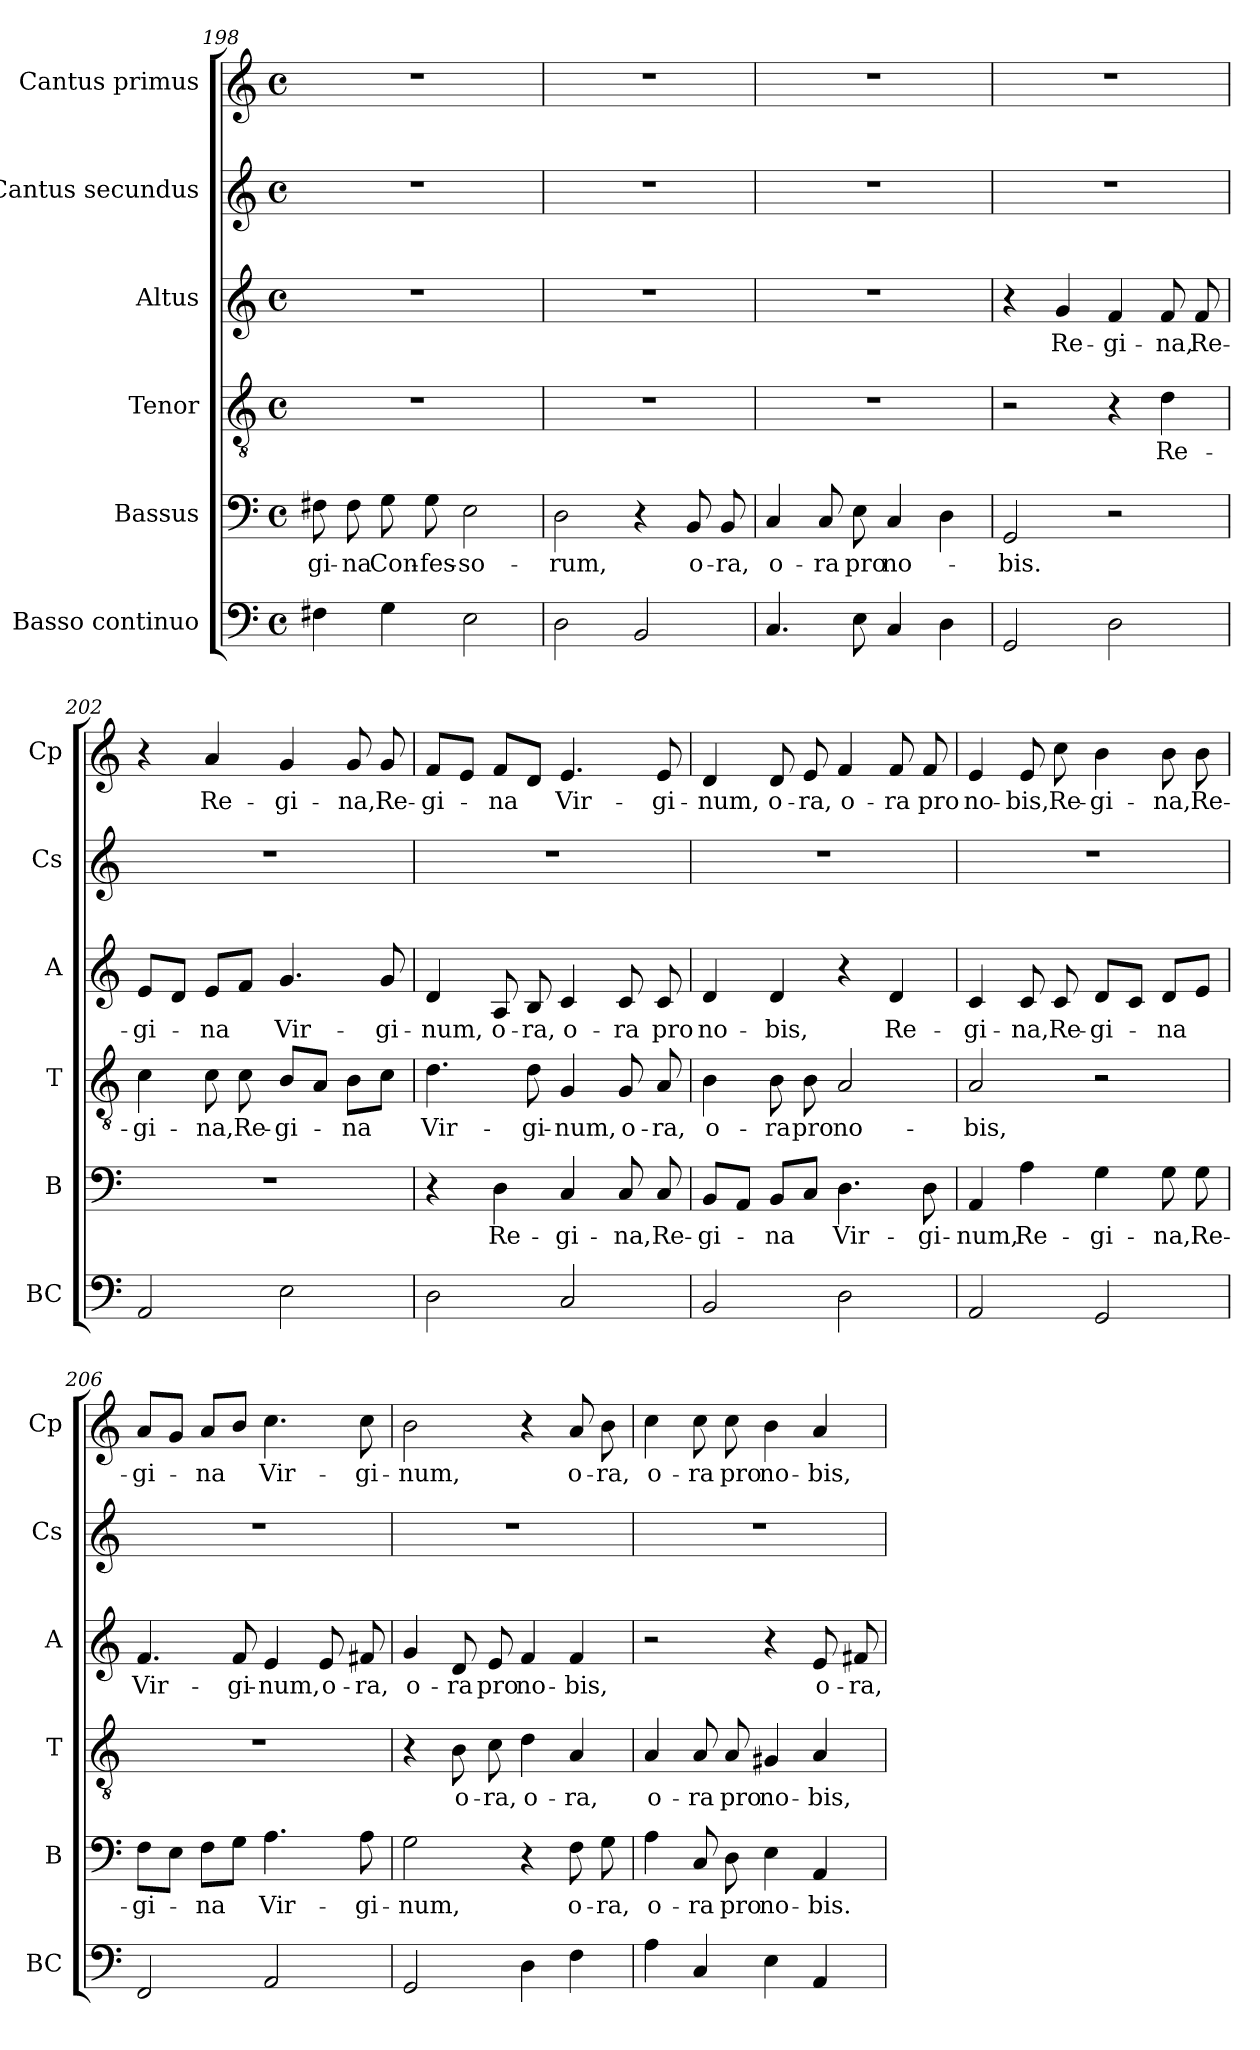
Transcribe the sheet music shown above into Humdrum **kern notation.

**kern	**kern	**text	**kern	**text	**kern	**text	**kern	**kern	**text
*part6	*part5	*part5	*part4	*part4	*part3	*part3	*part2	*part1	*part1
*staff6	*staff5	*staff5	*staff4	*staff4	*staff3	*staff3	*staff2	*staff1	*staff1
*I"Basso continuo	*I"Bassus	*	*I"Tenor	*	*I"Altus	*	*I"Cantus  secundus	*I"Cantus primus	*
*I'BC	*I'B	*	*I'T	*	*I'A	*	*I'Cs	*I'Cp	*
*clefF4	*clefF4	*	*clefGv2	*	*clefG2	*	*clefG2	*clefG2	*
*k[]	*k[]	*	*k[]	*	*k[]	*	*k[]	*k[]	*
*C:	*C:	*	*C:	*	*C:	*	*C:	*C:	*
*M4/4	*M4/4	*	*M4/4	*	*M4/4	*	*M4/4	*M4/4	*
*met(c)	*met(c)	*	*met(c)	*	*met(c)	*	*met(c)	*met(c)	*
=198	=198	=198	=198	=198	=198	=198	=198	=198	=198
!	!	!LO:LY:b	!	!	!	!	!	!	!
4F#X\	8F#X\	-gi-	1r	.	1r	.	1r	1r	.
!	!	!LO:LY:b	!	!	!	!	!	!	!
.	8F#\	-na	.	.	.	.	.	.	.
!	!	!LO:LY:b	!	!	!	!	!	!	!
4G\	8G\	Con-	.	.	.	.	.	.	.
!	!	!LO:LY:b	!	!	!	!	!	!	!
.	8G\	-fes-	.	.	.	.	.	.	.
!	!	!LO:LY:b	!	!	!	!	!	!	!
2E\	2E\	-so-	.	.	.	.	.	.	.
=199	=199	=199	=199	=199	=199	=199	=199	=199	=199
!	!	!LO:LY:b	!	!	!	!	!	!	!
2D\	2D\	-rum,	1r	.	1r	.	1r	1r	.
2BB/	4r	.	.	.	.	.	.	.	.
!	!	!LO:LY:b	!	!	!	!	!	!	!
.	8BB/	o-	.	.	.	.	.	.	.
!	!	!LO:LY:b	!	!	!	!	!	!	!
.	8BB/	-ra,	.	.	.	.	.	.	.
=200	=200	=200	=200	=200	=200	=200	=200	=200	=200
!	!	!LO:LY:b	!	!	!	!	!	!	!
4.C/	4C/	o-	1r	.	1r	.	1r	1r	.
!	!	!LO:LY:b	!	!	!	!	!	!	!
.	8C/	-ra	.	.	.	.	.	.	.
!	!	!LO:LY:b	!	!	!	!	!	!	!
8E\	8E\	pro	.	.	.	.	.	.	.
!	!	!LO:LY:b	!	!	!	!	!	!	!
4C/	4C/	no-	.	.	.	.	.	.	.
4D\	4D\	.	.	.	.	.	.	.	.
=201	=201	=201	=201	=201	=201	=201	=201	=201	=201
!	!	!LO:LY:b	!	!	!	!	!	!	!
2GG/	2GG/	-bis.	2r	.	4r	.	1r	1r	.
!	!	!	!	!	!	!LO:LY:b	!	!	!
.	.	.	.	.	4g/	Re-	.	.	.
!	!	!	!	!	!	!LO:LY:b	!	!	!
2D\	2r	.	4r	.	4f/	-gi-	.	.	.
!	!	!	!	!LO:LY:b	!	!LO:LY:b	!	!	!
.	.	.	4d\	Re-	8f/	-na,	.	.	.
!	!	!	!	!	!	!LO:LY:b	!	!	!
.	.	.	.	.	8f/	Re-	.	.	.
!!LO:LB:g=z
=202	=202	=202	=202	=202	=202	=202	=202	=202	=202
!	!	!	!	!LO:LY:b	!	!LO:LY:b	!	!	!
2AA/	1r	.	4c\	-gi-	8e/L	-gi-	1r	4r	.
.	.	.	.	.	8d/J	.	.	.	.
!	!	!	!	!LO:LY:b	!	!LO:LY:b	!	!	!LO:LY:b
.	.	.	8c\	-na,	8e/L	-na	.	4a/	Re-
!	!	!	!	!LO:LY:b	!	!	!	!	!
.	.	.	8c\	Re-	8f/J	.	.	.	.
!	!	!	!	!LO:LY:b	!	!LO:LY:b	!	!	!LO:LY:b
2E\	.	.	8B/L	-gi-	4.g/	Vir-	.	4g/	-gi-
.	.	.	8A/J	.	.	.	.	.	.
!	!	!	!	!LO:LY:b	!	!	!	!	!LO:LY:b
.	.	.	8B\L	-na	.	.	.	8g/	-na,
!	!	!	!	!	!	!LO:LY:b	!	!	!LO:LY:b
.	.	.	8c\J	.	8g/	-gi-	.	8g/	Re-
=203	=203	=203	=203	=203	=203	=203	=203	=203	=203
!	!	!	!	!LO:LY:b	!	!LO:LY:b	!	!	!LO:LY:b
2D\	4r	.	4.d\	Vir-	4d/	-num,	1r	8f/L	-gi-
.	.	.	.	.	.	.	.	8e/J	.
!	!	!LO:LY:b	!	!	!	!LO:LY:b	!	!	!LO:LY:b
.	4D\	Re-	.	.	8A/	o-	.	8f/L	-na
!	!	!	!	!LO:LY:b	!	!LO:LY:b	!	!	!
.	.	.	8d\	-gi-	8B/	-ra,	.	8d/J	.
!	!	!LO:LY:b	!	!LO:LY:b	!	!LO:LY:b	!	!	!LO:LY:b
2C/	4C/	-gi-	4G/	-num,	4c/	o-	.	4.e/	Vir-
!	!	!LO:LY:b	!	!LO:LY:b	!	!LO:LY:b	!	!	!
.	8C/	-na,	8G/	o-	8c/	-ra	.	.	.
!	!	!LO:LY:b	!	!LO:LY:b	!	!LO:LY:b	!	!	!LO:LY:b
.	8C/	Re-	8A/	-ra,	8c/	pro	.	8e/	-gi-
=204	=204	=204	=204	=204	=204	=204	=204	=204	=204
!	!	!LO:LY:b	!	!LO:LY:b	!	!LO:LY:b	!	!	!LO:LY:b
2BB/	8BB/L	-gi-	4B\	o-	4d/	no-	1r	4d/	-num,
.	8AA/J	.	.	.	.	.	.	.	.
!	!	!LO:LY:b	!	!LO:LY:b	!	!LO:LY:b	!	!	!LO:LY:b
.	8BB/L	-na	8B\	-ra	4d/	-bis,	.	8d/	o-
!	!	!	!	!LO:LY:b	!	!	!	!	!LO:LY:b
.	8C/J	.	8B\	pro	.	.	.	8e/	-ra,
!	!	!LO:LY:b	!	!LO:LY:b	!	!	!	!	!LO:LY:b
2D\	4.D\	Vir-	2A/	no-	4r	.	.	4f/	o-
!	!	!	!	!	!	!LO:LY:b	!	!	!LO:LY:b
.	.	.	.	.	4d/	Re-	.	8f/	-ra
!	!	!LO:LY:b	!	!	!	!	!	!	!LO:LY:b
.	8D\	-gi-	.	.	.	.	.	8f/	pro
=205	=205	=205	=205	=205	=205	=205	=205	=205	=205
!	!	!LO:LY:b	!	!LO:LY:b	!	!LO:LY:b	!	!	!LO:LY:b
2AA/	4AA/	-num,	2A/	-bis,	4c/	-gi-	1r	4e/	no-
!	!	!LO:LY:b	!	!	!	!LO:LY:b	!	!	!LO:LY:b
.	4A\	Re-	.	.	8c/	-na,	.	8e/	-bis,
!	!	!	!	!	!	!LO:LY:b	!	!	!LO:LY:b
.	.	.	.	.	8c/	Re-	.	8cc\	Re-
!	!	!LO:LY:b	!	!	!	!LO:LY:b	!	!	!LO:LY:b
2GG/	4G\	-gi-	2r	.	8d/L	-gi-	.	4b\	-gi-
.	.	.	.	.	8c/J	.	.	.	.
!	!	!LO:LY:b	!	!	!	!LO:LY:b	!	!	!LO:LY:b
.	8G\	-na,	.	.	8d/L	-na	.	8b\	-na,
!	!	!LO:LY:b	!	!	!	!	!	!	!LO:LY:b
.	8G\	Re-	.	.	8e/J	.	.	8b\	Re-
=206	=206	=206	=206	=206	=206	=206	=206	=206	=206
!	!	!LO:LY:b	!	!	!	!LO:LY:b	!	!	!LO:LY:b
2FF/	8F\L	-gi-	1r	.	4.f/	Vir-	1r	8a/L	-gi-
.	8E\J	.	.	.	.	.	.	8g/J	.
!	!	!LO:LY:b	!	!	!	!	!	!	!LO:LY:b
.	8F\L	-na	.	.	.	.	.	8a/L	-na
!	!	!	!	!	!	!LO:LY:b	!	!	!
.	8G\J	.	.	.	8f/	-gi-	.	8b/J	.
!	!	!LO:LY:b	!	!	!	!LO:LY:b	!	!	!LO:LY:b
2AA/	4.A\	Vir-	.	.	4e/	-num,	.	4.cc\	Vir-
!	!	!	!	!	!	!LO:LY:b	!	!	!
.	.	.	.	.	8e/	o-	.	.	.
!	!	!LO:LY:b	!	!	!	!LO:LY:b	!	!	!LO:LY:b
.	8A\	-gi-	.	.	8f#X/	-ra,	.	8cc\	-gi-
!!LO:PB:g=z
=207	=207	=207	=207	=207	=207	=207	=207	=207	=207
!	!	!LO:LY:b	!	!	!	!LO:LY:b	!	!	!LO:LY:b
2GG/	2G\	-num,	4r	.	4g/	o-	1r	2b\	-num,
!	!	!	!	!LO:LY:b	!	!LO:LY:b	!	!	!
.	.	.	8B\	o-	8d/	-ra	.	.	.
!	!	!	!	!LO:LY:b	!	!LO:LY:b	!	!	!
.	.	.	8c\	-ra,	8e/	pro	.	.	.
!	!	!	!	!LO:LY:b	!	!LO:LY:b	!	!	!
4D\	4r	.	4d\	o-	4f/	no-	.	4r	.
!	!	!LO:LY:b	!	!LO:LY:b	!	!LO:LY:b	!	!	!LO:LY:b
4F\	8F\	o-	4A/	-ra,	4f/	-bis,	.	8a/	o-
!	!	!LO:LY:b	!	!	!	!	!	!	!LO:LY:b
.	8G\	-ra,	.	.	.	.	.	8b\	-ra,
=208	=208	=208	=208	=208	=208	=208	=208	=208	=208
!	!	!LO:LY:b	!	!LO:LY:b	!	!	!	!	!LO:LY:b
4A\	4A\	o-	4A/	o-	2r	.	1r	4cc\	o-
!	!	!LO:LY:b	!	!LO:LY:b	!	!	!	!	!LO:LY:b
4C/	8C/	-ra	8A/	-ra	.	.	.	8cc\	-ra
!	!	!LO:LY:b	!	!LO:LY:b	!	!	!	!	!LO:LY:b
.	8D\	pro	8A/	pro	.	.	.	8cc\	pro
!	!	!LO:LY:b	!	!LO:LY:b	!	!	!	!	!LO:LY:b
4E\	4E\	no-	4G#X/	no-	4r	.	.	4b\	no-
!	!	!LO:LY:b	!	!LO:LY:b	!	!LO:LY:b	!	!	!LO:LY:b
4AA/	4AA/	-bis.	4A/	-bis,	8e/	o-	.	4a/	-bis,
!	!	!	!	!	!	!LO:LY:b	!	!	!
.	.	.	.	.	8f#X/	-ra,	.	.	.
=	=	=	=	=	=	=	=	=	=
*-	*-	*-	*-	*-	*-	*-	*-	*-	*-
